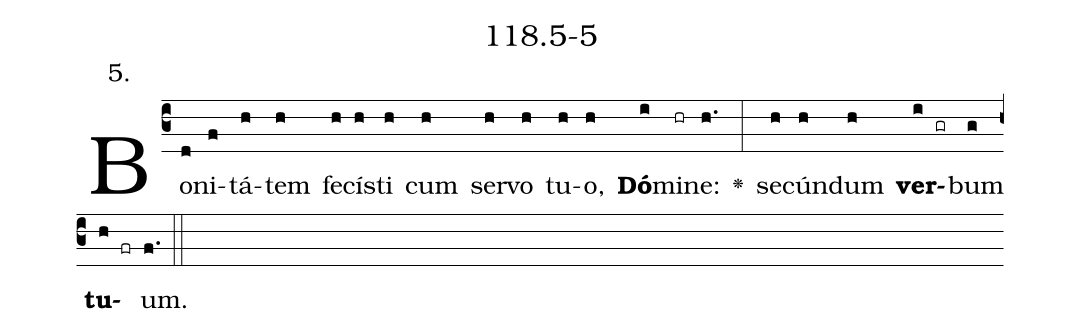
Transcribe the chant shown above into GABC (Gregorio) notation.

name: 118.5-5;
annotation: 5.;
%%
(c3)Bo(d)ni(f)tá(h)tem(h) fe(h)cís(h)ti(h) cum(h) ser(h)vo(h) tu(h)o,(h) <b>Dó</b>(i)mi(hr)ne:(h.) <v>\greheightstar</v>(:) se(h)cún(h)dum(h) <b>ver</b>(i gr)bum(g) <b>tu</b>(h fr)um.(f.) (::)


%E(h) u(h) o(i) u(g) a(h) e.(f.) (::)
